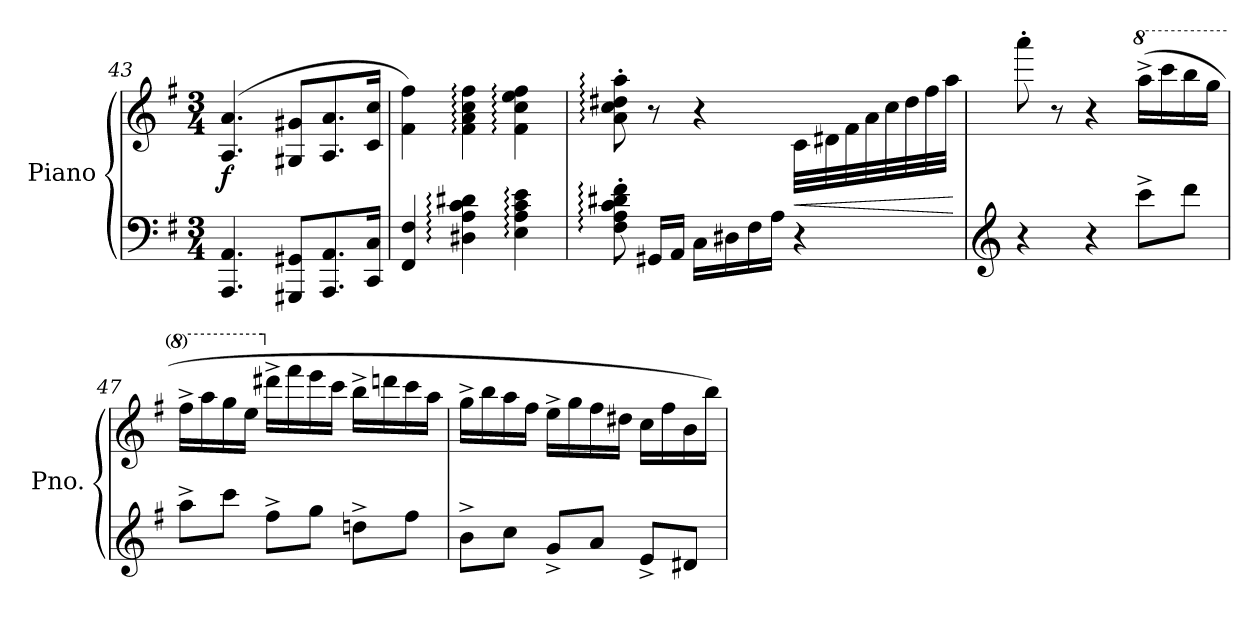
**kern	**kern	**dynam
*part1	*part1	*part1
*staff2	*staff1	*staff1/2
*I"Piano	*	*
*I'Pno.	*	*
*clefF4	*clefG2	*
*k[f#]	*k[f#]	*
*M3/4	*M3/4	*
=43	=43	=43
!	!	!LO:DY:b
4.AAA/ 4.AA/	(>4.A/ 4.a/	f
8GGG#X/ 8GG#X/L	8G#X/ 8g#X/L	.
8.AAA/ 8.AA/	8.A/ 8.a/	.
16CC/ 16C/Jk	16c/ 16cc/Jk	.
=44	=44	=44
4FF#/ 4F#/	4f#\ 4ff#\)	.
4D#X\: 4A\: 4c\: 4d#X\:	4f#\: 4a\: 4cc\: 4ff#\:	.
4E\: 4A\: 4c\: 4e\:	4f#\: 4cc\: 4ee\: 4ff#\:	.
!!LO:LB:g=z
=45	=45	=45
8F#\:' 8A\:' 8c\:' 8d#X\:' 8f#\:'	8a\:' 8cc\:' 8dd#X\:' 8aa\:'	.
(>16GG#X/LL	8r	.
16AA/JJ	.	.
!	!	!LO:DY:a=2
16C\LL	4r	other-dynamics
16D#X\	.	.
16F#\	.	.
16A\JJ	.	.
!	!	!LO:HP:b
!	!	!LO:DY:n=1:a
4r	32c\LLL	< other-dynamics
.	32d#X\	.
.	32f#\	.
.	32a\	.
.	32cc\	.
.	32dd#\	.
.	32ff#\	.
.	32aa\JJJ	.
.	.	[
=46	=46	=46
*clefG2	*	*
4r	8aaa'\)	.
.	8r	.
4r	4r	.
*	*8va	*
8ccc^\L	(>16aaa^\LL	.
.	16cccc\	.
8ddd\J	16bbb\	.
.	16ggg\JJ	.
=47	=47	=47
8aa^\L	16fff#^\LL	.
.	16aaa\	.
8ccc\J	16ggg\	.
.	16eee\JJ	.
*	*X8va	*
8ff#^\L	16ddd#X^\LL	.
.	16fff#\	.
8gg\J	16eee\	.
.	16ccc\JJ	.
8ddn^\L	16bb^\LL	.
.	16dddn\	.
8ff#\J	16ccc\	.
.	16aa\JJ	.
!!LO:LB:g=z
=48	=48	=48
8b^\L	16gg^\LL	.
.	16bb\	.
8cc\J	16aa\	.
.	16ff#\JJ	.
8g^/L	16ee^\LL	.
.	16gg\	.
8a/J	16ff#\	.
.	16dd#X\JJ	.
8e^/L	16cc\LL	.
.	16ff#\	.
8d#X/J	16b\	.
.	16bb\JJ)	.
=	=	=
*-	*-	*-
